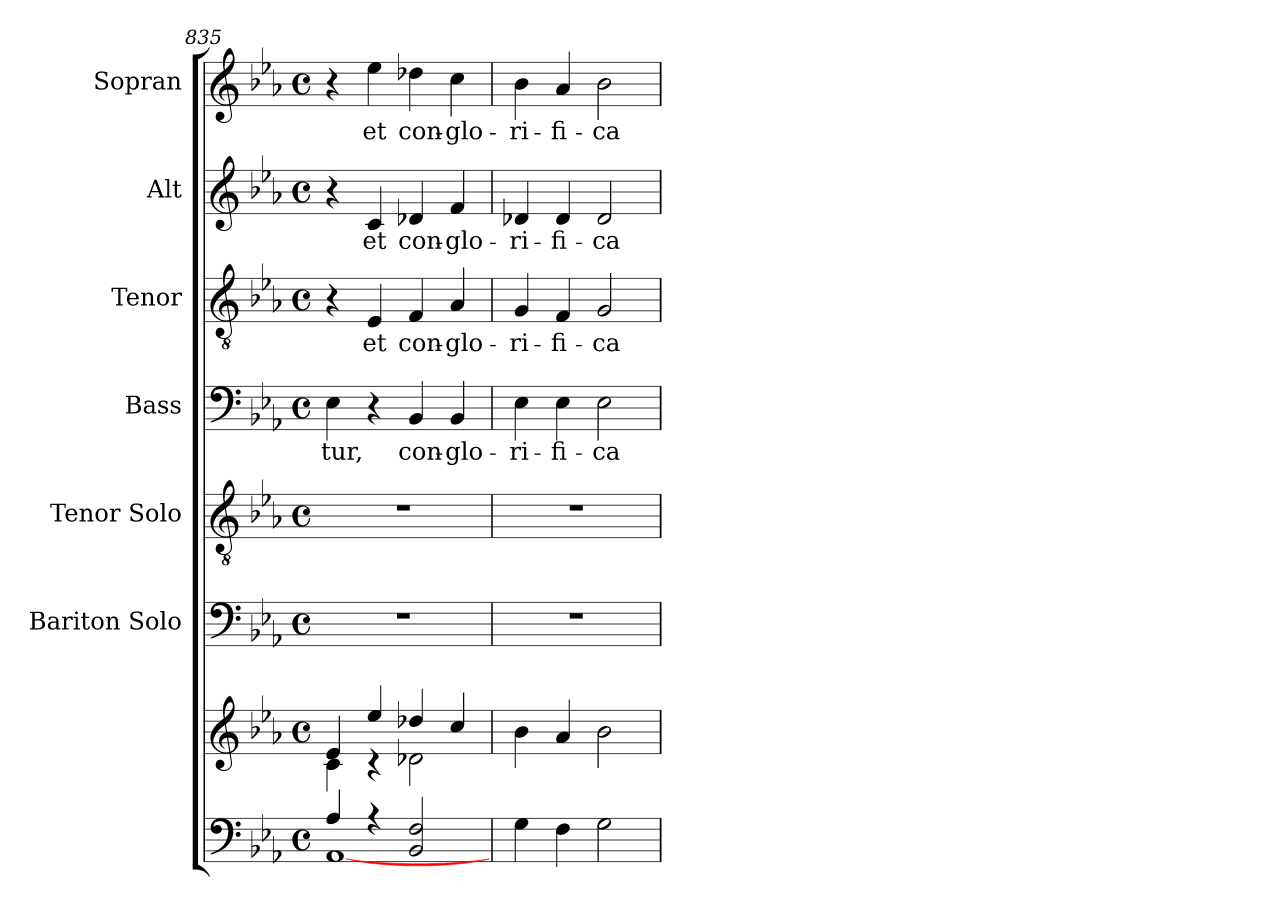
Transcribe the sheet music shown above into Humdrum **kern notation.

**kern	**kern	**kern	**kern	**kern	**text	**kern	**text	**kern	**text	**kern	**text
*part7	*part7	*part6	*part5	*part4	*part4	*part3	*part3	*part2	*part2	*part1	*part1
*staff8	*staff7	*staff6	*staff5	*staff4	*staff4	*staff3	*staff3	*staff2	*staff2	*staff1	*staff1
*	*	*I"Bariton Solo	*I"Tenor Solo	*I"Bass	*	*I"Tenor	*	*I"Alt	*	*I"Sopran	*
*	*	*	*	*I'B.	*	*I'T.	*	*I'A.	*	*I'S.	*
*clefF4	*clefG2	*clefF4	*clefGv2	*clefF4	*	*clefGv2	*	*clefG2	*	*clefG2	*
*k[b-e-a-]	*k[b-e-a-]	*k[b-e-a-]	*k[b-e-a-]	*k[b-e-a-]	*	*k[b-e-a-]	*	*k[b-e-a-]	*	*k[b-e-a-]	*
*E-:	*E-:	*E-:	*E-:	*E-:	*	*E-:	*	*E-:	*	*E-:	*
*M4/4	*M4/4	*M4/4	*M4/4	*M4/4	*	*M4/4	*	*M4/4	*	*M4/4	*
*met(c)	*met(c)	*met(c)	*met(c)	*met(c)	*	*met(c)	*	*met(c)	*	*met(c)	*
=835	=835	=835	=835	=835	=835	=835	=835	=835	=835	=835	=835
*^	*^	*	*	*	*	*	*	*	*	*	*
!	!	!	!	!	!	!	!LO:LY:b	!	!	!	!	!	!
4A-/	[<1AA-	4e-/	4c\	1r	1r	4E-\	-tur,	4r	.	4r	.	4r	.
!	!	!	!	!	!	!	!	!	!LO:LY:b	!	!LO:LY:b	!	!LO:LY:b
4rG	.	4ee-/	4rc	.	.	4r	.	4E-/	et	4c/	et	4ee-\	et
!	!	!	!	!	!	!	!LO:LY:b	!	!LO:LY:b	!	!LO:LY:b	!	!LO:LY:b
2BB-/ 2F/	.	4dd-X/	2d-X\	.	.	4BB-/	con-	4F/	con-	4d-X/	con-	4dd-X\	con-
!	!	!	!	!	!	!	!LO:LY:b	!	!LO:LY:b	!	!LO:LY:b	!	!LO:LY:b
.	.	4cc/	.	.	.	4BB-/	-glo-	4A-/	-glo-	4f/	-glo-	4cc\	-glo-
*v	*v	*	*	*	*	*	*	*	*	*	*	*	*
*	*v	*v	*	*	*	*	*	*	*	*	*	*
=836	=836	=836	=836	=836	=836	=836	=836	=836	=836	=836	=836
!	!	!	!	!	!LO:LY:b	!	!LO:LY:b	!	!LO:LY:b	!	!LO:LY:b
4G\	4b-\	1r	1r	4E-\	-ri-	4G/	-ri-	4d-X/	-ri-	4b-\	-ri-
!	!	!	!	!	!LO:LY:b	!	!LO:LY:b	!	!LO:LY:b	!	!LO:LY:b
4F\	4a-/	.	.	4E-\	-fi-	4F/	-fi-	4d-/	-fi-	4a-/	-fi-
!	!	!	!	!	!LO:LY:b	!	!LO:LY:b	!	!LO:LY:b	!	!LO:LY:b
2G\	2b-\	.	.	2E-\	-ca-	2G/	-ca-	2d-/	-ca-	2b-\	-ca-
=	=	=	=	=	=	=	=	=	=	=	=
*-	*-	*-	*-	*-	*-	*-	*-	*-	*-	*-	*-
